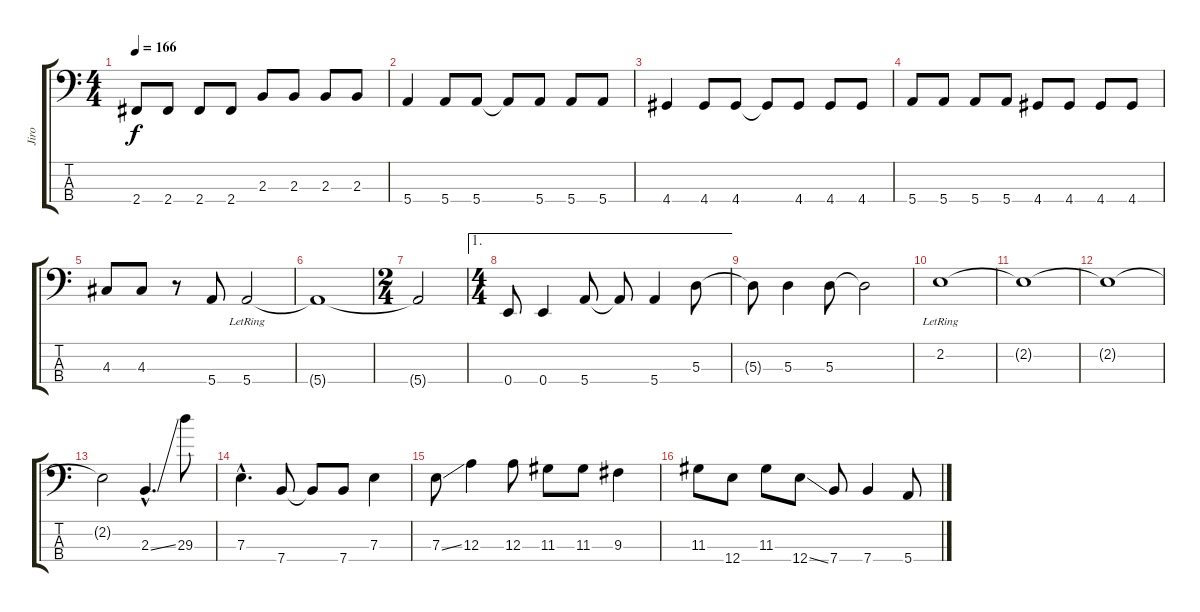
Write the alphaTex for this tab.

\track ("Jiro" "Jiro") {instrument acousticguitarnylon}
\staff {score tabs}
\tuning (G2 D2 A1 E1) {hide}
\ts (4 4)
\tempo 166
\clef f4
\ks c
2.4{t}.8{dy f} 2.4.8 2.4.8 2.4.8 2.3.8 2.3.8 2.3.8 2.3.8 |
5.4.4 5.4.8 5.4.8 5.4{t}.8 5.4.8 5.4.8 5.4.8 |
4.4.4 4.4.8 4.4.8 4.4{t}.8 4.4.8 4.4.8 4.4.8 |
5.4.8 5.4.8 5.4.8 5.4.8 4.4.8 4.4.8 4.4.8 4.4.8 |
4.3.8 4.3.8 r.8 5.4.8 5.4{lr}.2 |
5.4{t}.1 |
\ts (2 4)
5.4{t}.2 |
\ae 1
\ts (4 4)
0.4.8 0.4.4 5.4.8 5.4{t}.8 5.4.4 5.3.8 |
5.3{t}.8 5.3.4 5.3.8 5.3{t}.2 |
2.2{lr}.1 |
2.2{t}.1 |
2.2{t}.1 |
2.2{t}.2 2.3{ss hac}.4{d} 29.3.8 |
7.3{hac}.4{d} 7.4.8 7.4{t}.8 7.4.8 7.3.4 |
7.3{ss}.8 12.3.4 12.3.8 11.3.8 11.3.8 9.3.4 |
11.3.8 12.4.8 11.3.8 12.4{ss}.8 7.4.8 7.4.4 5.4.8
